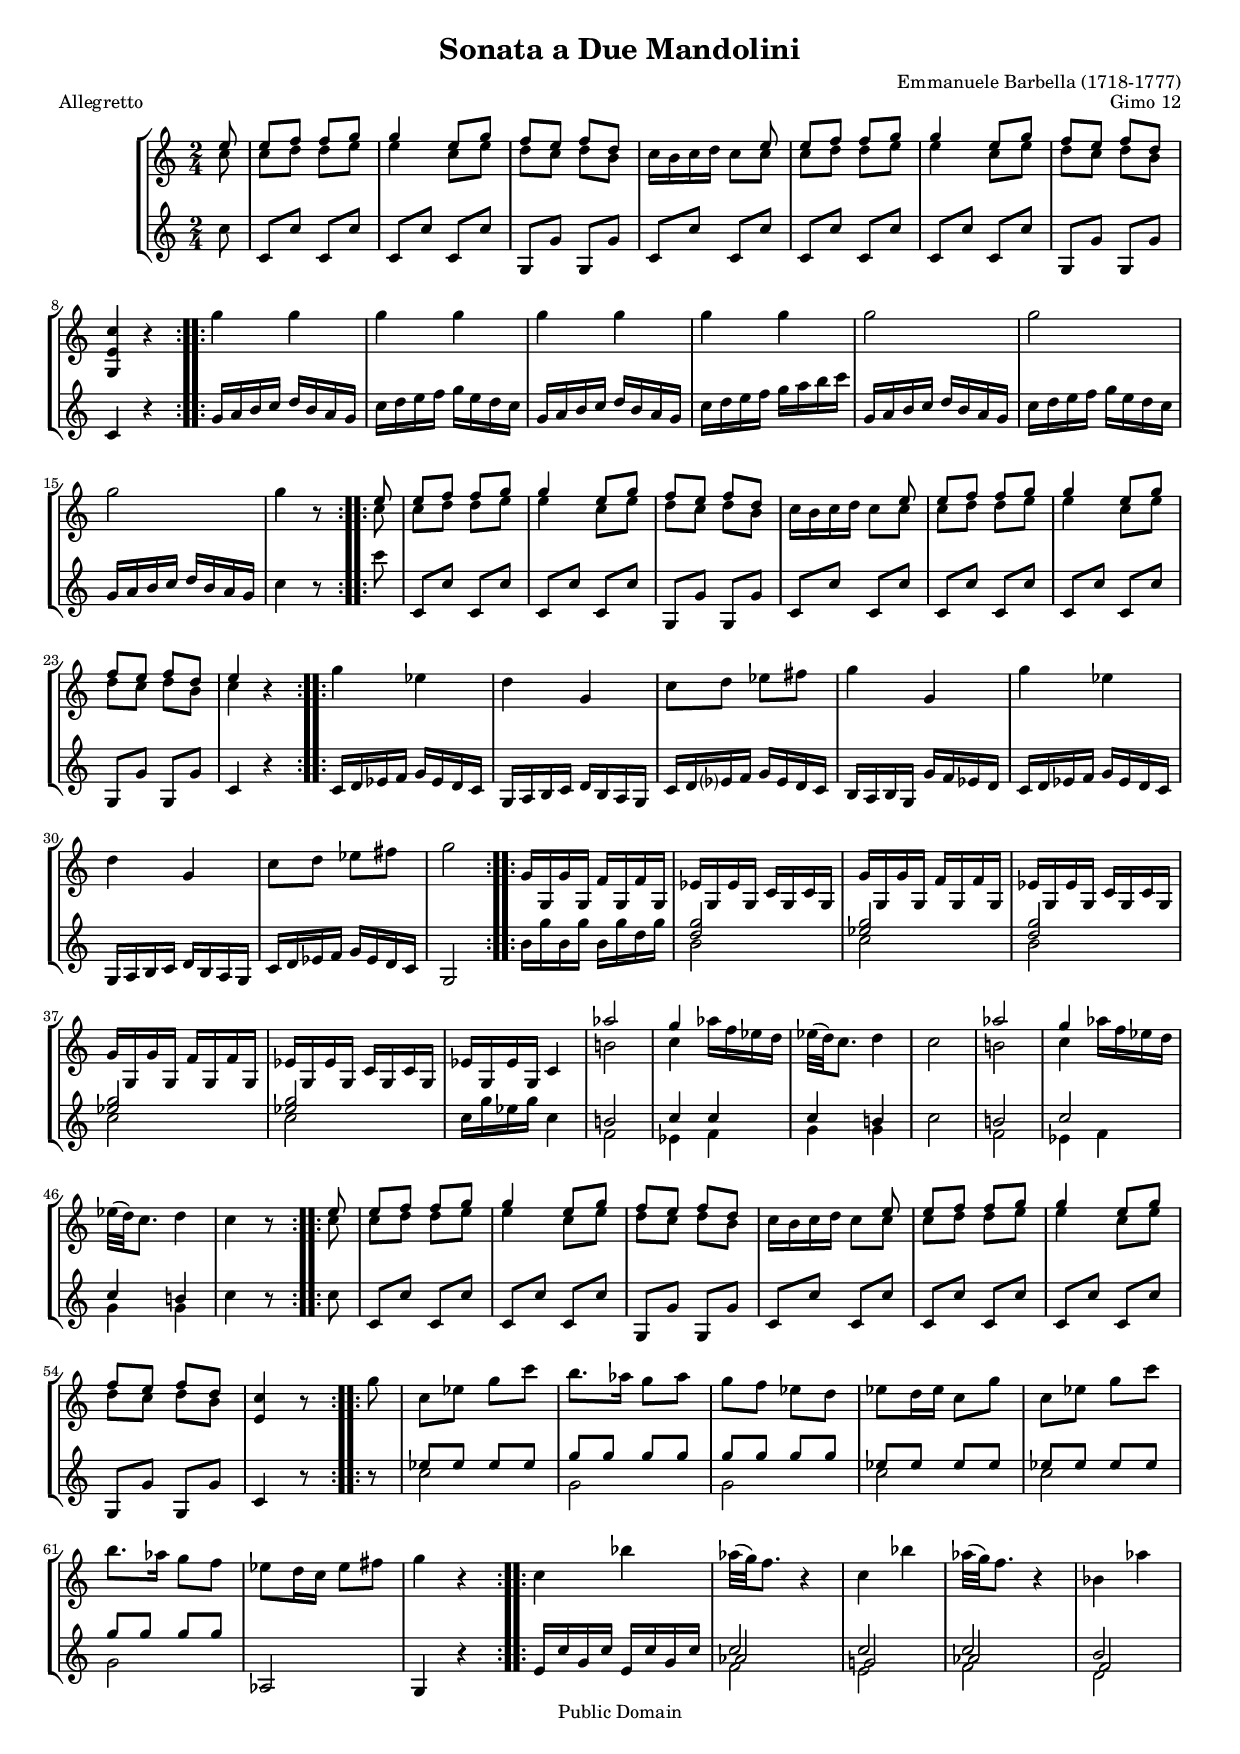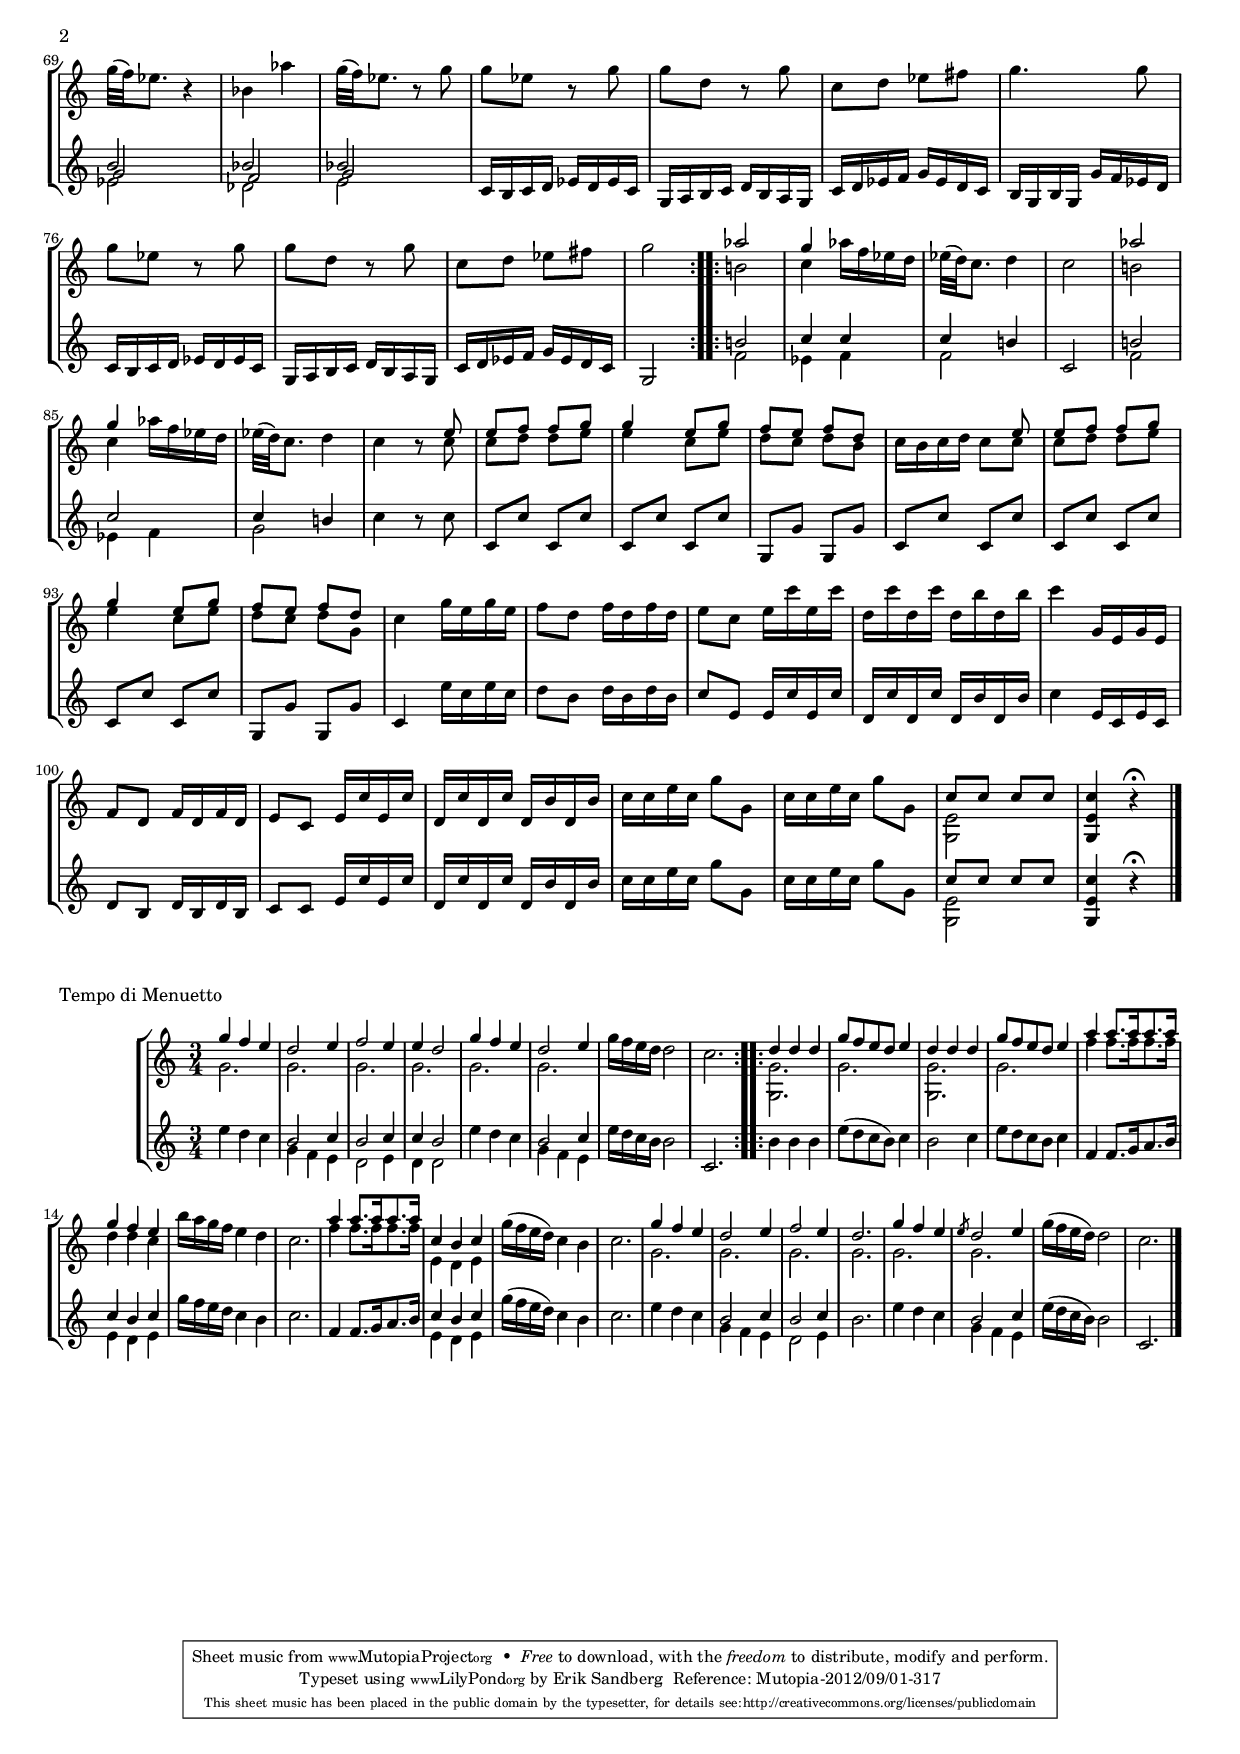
\version "2.16.0"
#(set-global-staff-size 16)
Instrument = ""
\version "2.16.0"

\header {
  title ="Sonata a Due Mandolini"
  composer = "Emmanuele Barbella (1718-1777)"
  instrument = \Instrument
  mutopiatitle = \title
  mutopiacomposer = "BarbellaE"
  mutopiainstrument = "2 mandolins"
  date = "c.1760"
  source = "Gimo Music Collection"
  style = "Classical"
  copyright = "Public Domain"
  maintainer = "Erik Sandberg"
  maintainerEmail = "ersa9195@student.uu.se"
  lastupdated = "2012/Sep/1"

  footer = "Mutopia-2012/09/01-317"
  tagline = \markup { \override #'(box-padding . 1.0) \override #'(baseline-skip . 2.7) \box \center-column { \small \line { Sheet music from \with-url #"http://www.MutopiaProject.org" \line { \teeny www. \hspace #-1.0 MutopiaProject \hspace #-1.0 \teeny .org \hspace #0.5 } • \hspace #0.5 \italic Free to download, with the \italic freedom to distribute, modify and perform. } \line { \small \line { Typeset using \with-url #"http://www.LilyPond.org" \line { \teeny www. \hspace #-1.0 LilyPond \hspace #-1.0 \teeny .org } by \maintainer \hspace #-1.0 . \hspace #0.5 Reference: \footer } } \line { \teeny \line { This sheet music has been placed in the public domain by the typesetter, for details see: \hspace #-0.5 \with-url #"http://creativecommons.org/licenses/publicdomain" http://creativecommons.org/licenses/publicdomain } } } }
}

\version "2.16.0"

% Notes:
% - The last rest in the last measure is a quarter in the manuscript, not an eighth as
%   you could expect
% - The slurs between 32th in measures 65 and 70 are not present in the manuscript, and
%   the slur in measure 69 goes from the g to the es. I have assumed that all 32ths 
%   should be slurred in the same way.
Theme =  \relative c'' {
  <<{e8 |
  e f f g |
  g4 e8 g |
  f e f d |
  s4 s8 e8 |
  e f f g |
  g4 e8 g |
  f e f d} \\

  {c8 |
  c d d e |
  e4 c8 e |
  d c d b |
  c16 b c d c8 c |
  c d d e |
  e4 c8 e |
  d c d b}>>
}

IMandI =  \relative c'' {
  \clef "treble"
  \key c\major
  \time 2/4

  \repeat "volta" 2 {
  \partial 8
  %page 2
  \Theme
  %8
  <c e, g,>4 r4 |
  }
  \repeat "volta" 2 {
  g'4 g |
  g g |
  g g |
  %12  
  g g |
  g2 | g | g |
  %16
  g4 r8
  }
  \repeat "volta" 2 {
  \Theme | <<e4 \\ c>>  r4 |
  }
  \repeat "volta" 2 {
  %25
  g' es | d g, |
  c8 d es fis |
  % page 3
  %28
  g4 g, | g' es | d g, |
  c8 d es fis | g2 |
  }
  \repeat "volta" 2 {
  %33
  g,16 g, g' g, f' g, f' g, |
  es' g, es' g, c g c g |
  g'16 g, g' g, f' g, f' g, |
  %36
  es' g, es' g, c g c g |
  g'16 g, g' g, f' g, f' g, |
  es' g, es' g, c g c g |
  es' g, es' g, c4 |
  %40
  <<as''2 \\ b,!>> |
  <<g'4 \\ c,>> as'16 f es d |
  es32(  d) c8. d4 |
  c2 |
  %44
  <<as'2 \\ b,!>> |
  <<g'4 \\ c,>> as'16 f es d |
  es32(  d) c8. d4 |
  c4 r8 
  }
  \repeat "volta" 2 {
  \Theme
  <c e,>4 r8
  }
  \repeat "volta" 2 {
  % page 4
  g'8 |
  %56
  c, es g c |
  b8. as16 g8 as |
  g f es d |
  es d16 es c8 g'8 |
  %60
  c, es g c |
  b8. as16 g8 f |
  es d16 c es8 fis |
  g4 r4 |
  }
  \repeat "volta" 2 {
  %64
  c,4 bes' |
  as32(  g) f8. r4 |
  c4 bes' |
  as32(  g) f8. r4 |
  %68
  bes,4 as' |
  g32(  f) es8. r4 |
  bes4 as' |
  g32(  f) es8. r8 g8 |
  %72
  g es r g |
  g d r g |
  c, d es fis |
  g4. g8 |
  %76
  g es r g |
  g d r g |
  c, d es fis |
  g2 |
  }

  %80
  \repeat "volta" 2 {
  <<as2 \\ b,!>> |
  <<g'4 \\ c,>> as'16 f es d |
  es32(  d) c8. d4 |
  %84
  c2 | 
  <<as'2 \\ b,!>> |
  <<g'4 \\ c,>> as'16 f es d |
  es32(  d) c8. d4 |
  %84
  c4 r8 <<{e8 |
  e f f g |
  g4 e8 g |
  f e f d |
  s4 s8 e8 |
  e f f g |
  g4 e8 g |
  f e f d} \\

  {c8 |
  c d d e |
  e4 c8 e |
  d c d b |
  c16 b c d c8 c |
  c d d e |
  e4 c8 e |
  d c d g,}>>

  %page 5
  %96
  c4 g'16 e g e |
  f8 d f16 d f d |
  e8 c e16 c' e, c' |
  d, c' d, c' d, b' d, b' |
  %100
  c4 g,16 e g e |
  f8 d f16 d f d |
  e8 c e16 c' e, c' |
  d, c' d, c' d, b' d, b' |
  %104
  c c e c g'8 g, |
  c16 c e c g'8 g, |
  <<{c c c c} \\ e,2 g,>> |
  <c' e, g,>4 r4^\fermata \bar "|."
  }
}

\version "2.16.0"

Theme =  \relative c'' {
  c,8 c' c, c' |
  c, c' c, c' |
  g, g' g, g' |
  c, c' c, c' |
  c, c' c, c' |
  c, c' c, c' |
  g, g' g, g' |
  c,4
}

IMandII =  \relative c'' {
  \clef "treble"
  \key c\major
  \time 2/4
  
  \repeat "volta" 2 {
  \partial 8 c8 | \Theme
  %8
  r4 |
  }

  \repeat "volta" 2 {
  g16 a b c d b a g |
  c d e f g e d c |
  g a b c d b a g |
  %12  
  c d e f g a b c |
  g, a b c d b a g |
  c d e f g e d c |
  g a b c d b a g |
  %16
  c4 r8
  }
  \repeat "volta" 2 {
  c'8 |
  \Theme
  %24
  r4 |
  }
  \repeat "volta" 2 {
  c,,16 d es f g es d c |
  g a b c d b a g |
  c16 d es? f g es d c |
  %28
  b a b g g' f es d |
  c16 d es f g es d c |
  g a b c d b a g |
  c16 d es f g es d c |
  %32
  g2 |
  }
  \repeat "volta" 2 {
  b'16 g' b, g' b, g' d g |
  <<
    {<g d>2 | <g es> | <g d> | <g es> | <g es>} \\
    {b, | c | b | c | c}
  >> |
  c16 g' es g c,4 
  %40
  <<{b!2 | c4 c | c b!} \\ {f2 | es4 f | g g}>> | c2 |
  %44
  <<{b!2 | c | c4 b!} \\ {f2 | es4 f | g g}>> |
  c r8  
  }
  \repeat "volta" 2 {
  c8 |
  %48
  \Theme r8
  }
  \repeat "volta" 2 {
  r8 |
  %56
  <<{es8 es es es | g g g g | g g g g |
  es es es es | es es es es | g g g g} \\
  {c,2 | g | g | c | c | g}>> |
  as,2 | g4 r4 |
  }
  \repeat "volta" 2 {
  %64
  e'16 c' g c e, c' g c |
  <<c2 \\ f, \\ as>> | <<c \\ e, \\ g!>> | <<c \\ f, \\ as>> |
  %68
  <<b \\ d, \\ f>> | <<b \\ es, \\ g>> | <<bes \\ des, \\ f>> | <<bes \\ e, \\ g>> |
  %72
  c,16 b c d es d es c |
  g a b c d b a g |
  c d es f g es d c |
  b g b g g' f es d |
  %76
  c b c d es d es c |
  g a b c d b a g |
  c d es f g es d c |
  g2 |
  }

  \repeat "volta" 2 {
  %80
  <<{b'!2 | c4 c | c b!} \\ {f2 | es4 f f2}>> | 
  c2 |
  %84
  <<{b'!2 | c2 | c4 b!} \\ {f2 | es4 f | g2}>>
  c4 r8 c8 |
  %88
  \Theme 
  %page 5
  e16 c e c |
  %96
  d8 b d16 b d b |
  c8 e, e16 c' e, c' |
  d, c' d, c' d, b' d, b' |
  c4 e,16 c e c |
  %100
  d8 b d16 b d b |
  c8 c e16 c' e, c' |
  d, c' d, c' d, b' d, b' |
  c c e c g'8 g, |
  %104
   c16[ c e c] g'8 g, |
  <<{ c[ c]  c[ c]} \\ e,2 g,>> |
  <c' e, g,>4 r4^\fermata \bar "|."
  }
}

\version "2.16.0"

IIMandI =  \relative c''' {
  \clef "treble"
  \time 3/4
  \key c\major

  \repeat "volta" 2 {
  <<{g4 f e | d2 e4 | f2 e4 | e4 d2 | g4 f e | d2 e4} \\
    {g,2. | g | g | g | g | g}>> |

  %7
  g'16 f e d d2 |
  c2. |
  }

  \repeat "volta" 2 {
  <<{d4 d d | g8 f e d e4 | d d d | g8 f e d e4} \\
    {<g, g,>2. | g | <g g,> | g}>> |
  %13
  <<{a'4  a8.[ a16 a8. a16] | g4 f e} \\ {f4  f8.[ f16 f8. f16] | d4 d c}>>
  b'16 a g f e4 d | c2. | 
  %17
  <<{a'4  a8.[ a16 a8. a16] | c,4 b c} \\
    {f4  f8.[ f16 f8. f16] | e,4 d e}>>

  g'16( f e  d) c4 b | c2. |
  %21
  <<{g'4 f e | d2 e4 | f2 e4 | d2. | g4 f e | \slashedGrace e8 d2 e4} \\
    {g,2. | g | g | g | g | g}>>
  %27
  g'16( f e  d) d2 | c2. \bar "|."
  }
}

\version "2.16.0"

IIMandII =  \relative c'' {
  \clef "treble"
  \time 3/4
  \key c\major

  \repeat "volta" 2 {
  e4 d c | <<{b2 c4 | b2 c4 | c4 b2} \\ {g4 f e | d2 e4 | d d2}>> |
  %5
  e'4 d c | <<{b2 c4} \\ {g4 f e}>> | e'16 d c b b2 | c,2. |
  }

  \repeat "volta" 2 {
  %9
  b'4 b b | e8( d c  b) c4 | b2 c4 | e8 d c b c4 |
  %13
  f,4  f8.[ g16 a8. b16] | <<{c4 b c} \\ {e,4 d e}>> | g'16 f e d c4 b |
  %16
  c2. | f,4  f8.[ g16 a8. b16] | <<{c4 b c} \\ {e,4 d e}>> | 
  %19
  g'16( f e  d) c4 b | c2. | e4 d c |
  %22
  <<{b2 c4 | b2 c4} \\ {g4 f e | d2 e4}>> | b'2. | e4 d c |
  %26
  <<{b2 c4} \\ {g4 f e}>> | e'16( d c  b) b2 | c,2. \bar "|."
  }
}


\score {
  \context StaffGroup <<
    \context Staff = I \IMandI
    \context Staff = II \IMandII
  >>
  \layout {}
  
  \midi {
    \tempo 4 = 120
    }


  \header { piece = "Allegretto" opus = "Gimo 12"}
}

\score {
  \context StaffGroup <<
    \context Staff = I \IIMandI
    \context Staff = II \IIMandII
  >>
  \layout {}
  
  \midi {
    \tempo 4 = 144
    }


  \header { piece = "Tempo di Menuetto" }
}

